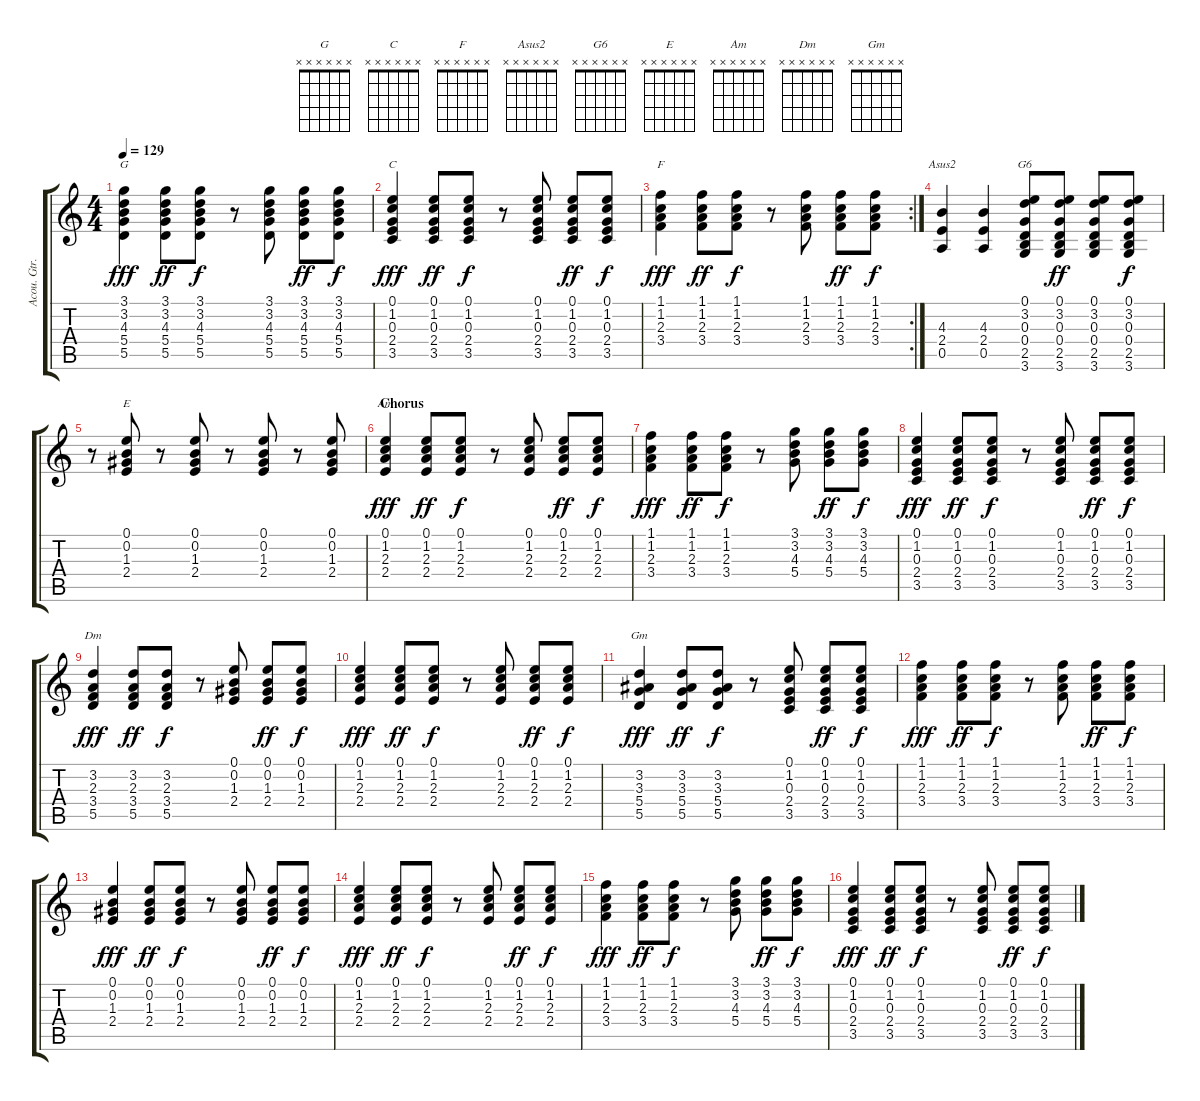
\track ("Acou. Gtr." "Acou. Gtr.") {instrument acousticguitarsteel}
\staff {score tabs}
\tuning (E4 B3 G3 D3 A2 E2) {hide}
\chord ("G" x x x x x x) {firstfret 0}
\chord ("C" x x x x x x) {firstfret 0}
\chord ("F" x x x x x x) {firstfret 0}
\chord ("Asus2" x x x x x x) {firstfret 0}
\chord ("G6" x x x x x x) {firstfret 0}
\chord ("E" x x x x x x) {firstfret 0}
\chord ("Am" x x x x x x) {firstfret 0}
\chord ("Dm" x x x x x x) {firstfret 0}
\chord ("Gm" x x x x x x) {firstfret 0}
\ts (4 4)
\tempo 129
\clef g2
\ks c
(3.1 3.2 4.3 5.4 5.5).4{ch "G" dy fff} (3.1 3.2 4.3 5.4 5.5).8{dy ff} (3.1 3.2 4.3 5.4 5.5).8{dy f} r.8 (3.1 3.2 4.3 5.4 5.5).8 (3.1 3.2 4.3 5.4 5.5).8{dy ff} (3.1 3.2 4.3 5.4 5.5).8{dy f} |
(0.1 1.2 0.3 2.4 3.5).4{ch "C" dy fff} (0.1 1.2 0.3 2.4 3.5).8{dy ff} (0.1 1.2 0.3 2.4 3.5).8{dy f} r.8 (0.1 1.2 0.3 2.4 3.5).8 (0.1 1.2 0.3 2.4 3.5).8{dy ff} (0.1 1.2 0.3 2.4 3.5).8{dy f} |
\rc 2
(1.1 1.2 2.3 3.4).4{ch "F" dy fff} (1.1 1.2 2.3 3.4).8{dy ff} (1.1 1.2 2.3 3.4).8{dy f} r.8 (1.1 1.2 2.3 3.4).8 (1.1 1.2 2.3 3.4).8{dy ff} (1.1 1.2 2.3 3.4).8{dy f} |
(4.3 2.4 0.5).4{ch "Asus2"} (4.3 2.4 0.5).4 (0.1 3.2 0.3 0.4 2.5 3.6).8{ch "G6"} (0.1 3.2 0.3 0.4 2.5 3.6).8{dy ff} (0.1 3.2 0.3 0.4 2.5 3.6).8 (0.1 3.2 0.3 0.4 2.5 3.6).8{dy f} |
r.8 (0.1 0.2 1.3 2.4).8{ch "E"} r.8 (0.1 0.2 1.3 2.4).8 r.8 (0.1 0.2 1.3 2.4).8 r.8 (0.1 0.2 1.3 2.4).8 |
\section ("" "Chorus")
(0.1 1.2 2.3 2.4).4{ch "Am" dy fff} (0.1 1.2 2.3 2.4).8{dy ff} (0.1 1.2 2.3 2.4).8{dy f} r.8 (0.1 1.2 2.3 2.4).8 (0.1 1.2 2.3 2.4).8{dy ff} (0.1 1.2 2.3 2.4).8{dy f} |
(1.1 1.2 2.3 3.4).4{dy fff} (1.1 1.2 2.3 3.4).8{dy ff} (1.1 1.2 2.3 3.4).8{dy f} r.8 (3.1 3.2 4.3 5.4).8 (3.1 3.2 4.3 5.4).8{dy ff} (3.1 3.2 4.3 5.4).8{dy f} |
(0.1 1.2 0.3 2.4 3.5).4{dy fff} (0.1 1.2 0.3 2.4 3.5).8{dy ff} (0.1 1.2 0.3 2.4 3.5).8{dy f} r.8 (0.1 1.2 0.3 2.4 3.5).8 (0.1 1.2 0.3 2.4 3.5).8{dy ff} (0.1 1.2 0.3 2.4 3.5).8{dy f} |
(3.2 2.3 3.4 5.5).4{ch "Dm" dy fff} (3.2 2.3 3.4 5.5).8{dy ff} (3.2 2.3 3.4 5.5).8{dy f} r.8 (0.1 0.2 1.3 2.4).8 (0.1 0.2 1.3 2.4).8{dy ff} (0.1 0.2 1.3 2.4).8{dy f} |
(0.1 1.2 2.3 2.4).4{dy fff} (0.1 1.2 2.3 2.4).8{dy ff} (0.1 1.2 2.3 2.4).8{dy f} r.8 (0.1 1.2 2.3 2.4).8 (0.1 1.2 2.3 2.4).8{dy ff} (0.1 1.2 2.3 2.4).8{dy f} |
(3.2 3.3 5.4 5.5).4{ch "Gm" dy fff} (3.2 3.3 5.4 5.5).8{dy ff} (3.2 3.3 5.4 5.5).8{dy f} r.8 (0.1 1.2 0.3 2.4 3.5).8 (0.1 1.2 0.3 2.4 3.5).8{dy ff} (0.1 1.2 0.3 2.4 3.5).8{dy f} |
(1.1 1.2 2.3 3.4).4{dy fff} (1.1 1.2 2.3 3.4).8{dy ff} (1.1 1.2 2.3 3.4).8{dy f} r.8 (1.1 1.2 2.3 3.4).8 (1.1 1.2 2.3 3.4).8{dy ff} (1.1 1.2 2.3 3.4).8{dy f} |
(0.1 0.2 1.3 2.4).4{dy fff} (0.1 0.2 1.3 2.4).8{dy ff} (0.1 0.2 1.3 2.4).8{dy f} r.8 (0.1 0.2 1.3 2.4).8 (0.1 0.2 1.3 2.4).8{dy ff} (0.1 0.2 1.3 2.4).8{dy f} |
(0.1 1.2 2.3 2.4).4{dy fff} (0.1 1.2 2.3 2.4).8{dy ff} (0.1 1.2 2.3 2.4).8{dy f} r.8 (0.1 1.2 2.3 2.4).8 (0.1 1.2 2.3 2.4).8{dy ff} (0.1 1.2 2.3 2.4).8{dy f} |
(1.1 1.2 2.3 3.4).4{dy fff} (1.1 1.2 2.3 3.4).8{dy ff} (1.1 1.2 2.3 3.4).8{dy f} r.8 (3.1 3.2 4.3 5.4).8 (3.1 3.2 4.3 5.4).8{dy ff} (3.1 3.2 4.3 5.4).8{dy f} |
(0.1 1.2 0.3 2.4 3.5).4{dy fff} (0.1 1.2 0.3 2.4 3.5).8{dy ff} (0.1 1.2 0.3 2.4 3.5).8{dy f} r.8 (0.1 1.2 0.3 2.4 3.5).8 (0.1 1.2 0.3 2.4 3.5).8{dy ff} (0.1 1.2 0.3 2.4 3.5).8{dy f}
